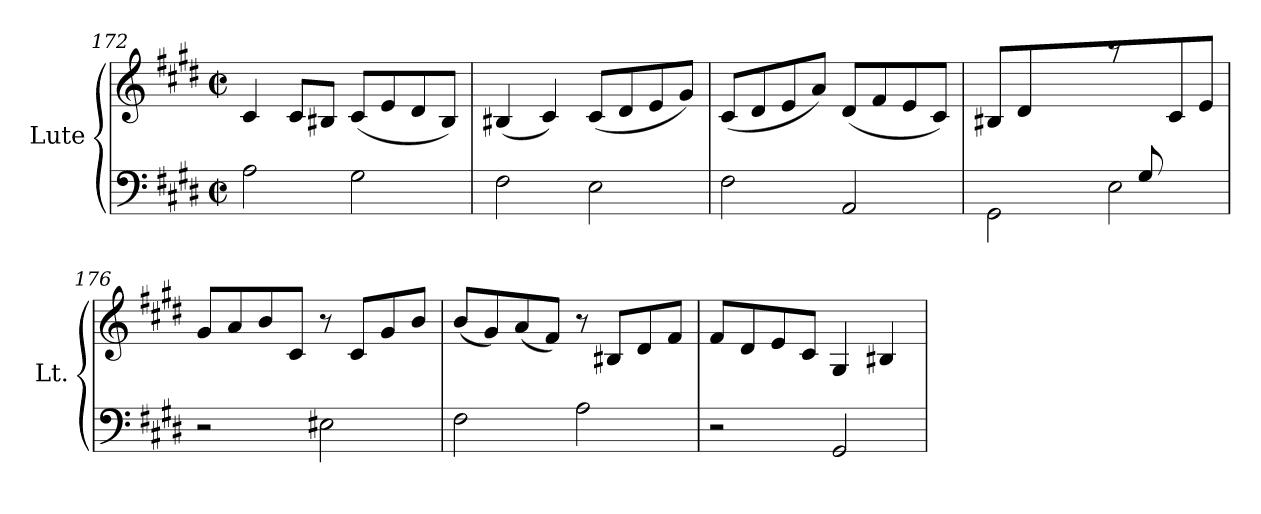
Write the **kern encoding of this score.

**kern	**kern
*part1	*part1
*staff2	*staff1
*I"Lute	*
*I'Lt.	*
*clefF4	*clefG2
*k[f#c#g#d#]	*k[f#c#g#d#]
*M2/2	*M2/2
*met(c|)	*met(c|)
=172	=172
2A\	4c#/
.	8c#/L
.	8B#X/J
2G#\	(8c#/L
.	8e/
.	8d#/
.	8B#/J)
=173	=173
2F#\	(4B#X/
.	4c#/)
2E\	(8c#/L
.	8d#/
.	8e/
.	8g#/J)
=174	=174
2F#\	(8c#/L
.	8d#/
.	8e/
.	8a/J)
2AA/	(8d#/L
.	8f#/
.	8e/
.	8c#/J)
=175	=175
*^	*
4ryy	2GG#\	8B#X/L
.	.	8d#/
8G#/	.	4ryy
8F#/J	.	.
8ryy	2E\	8raa
8G#/L	.	8ryy
4ryy	.	8c#/
.	.	8e/J
*v	*v	*
!!LO:LB:g=z
=176	=176
2r	8g#/L
.	8a/
.	8b/
.	8c#/J
2E#X\	8r
.	8c#/L
.	8g#/
.	8b/J
=177	=177
2F#\	(8b/L
.	8g#/)
.	(8a/
.	8f#/J)
2A\	8r
.	8B#X/L
.	8d#/
.	8f#/J
=178	=178
2r	8f#/L
.	8d#/
.	8e/
.	8c#/J
2GG#/	4G#/
.	4B#X/
=	=
*-	*-
